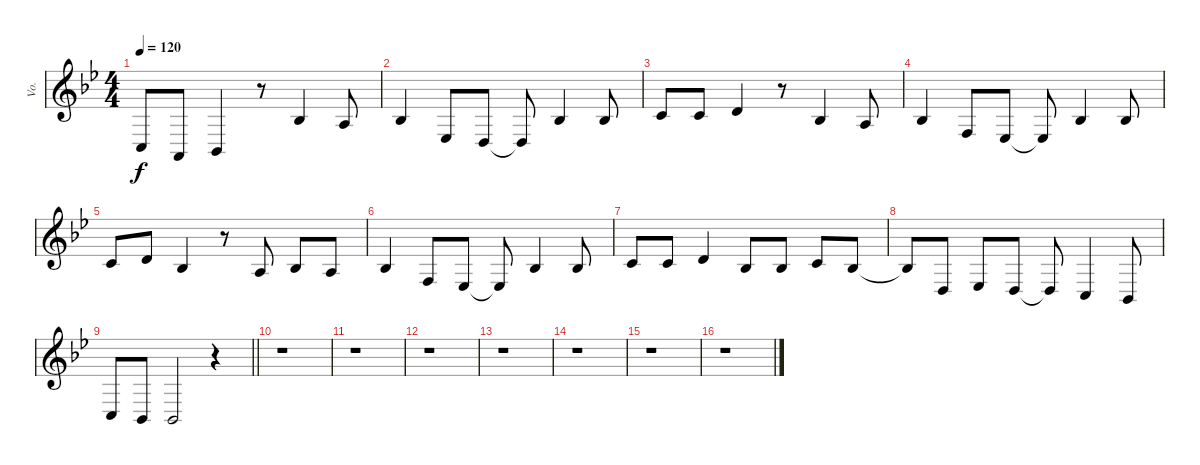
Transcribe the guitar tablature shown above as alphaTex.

\track ("Vo." "Vo.") {instrument electricpiano1}
\staff {score}
\tuning (E4 B3 G3 D3 A2 E2) {hide}
\ts (4 4)
\tempo 120
\clef g2
\ks bb
3.5.8{dy f} 0.5.8 1.5.4 r.8 3.3.4 2.3.8 |
3.3.4 1.4.8 0.4.8 0.4{t}.8 3.3.4 3.3.8 |
1.2.8 1.2.8 3.2.4 r.8 3.3.4 2.3.8 |
3.3.4 3.4.8 1.4.8 1.4{t}.8 3.3.4 3.3.8 |
1.2.8 3.2.8 3.3.4 r.8 2.3.8 3.3.8 2.3.8 |
3.3.4 3.4.8 1.4.8 1.4{t}.8 3.3.4 3.3.8 |
1.2.8 1.2.8 3.2.4 3.3.8 3.3.8 1.2.8 3.3.8 |
3.3{t}.8 0.4.8 1.4.8 0.4.8 0.4{t}.8 3.5.4 1.5.8 |
\barLineRight lightlight
3.5.8 1.5.8 1.5.2 r.4 |
r.1 |
r.1 |
r.1 |
r.1 |
r.1 |
r.1 |
r.1
